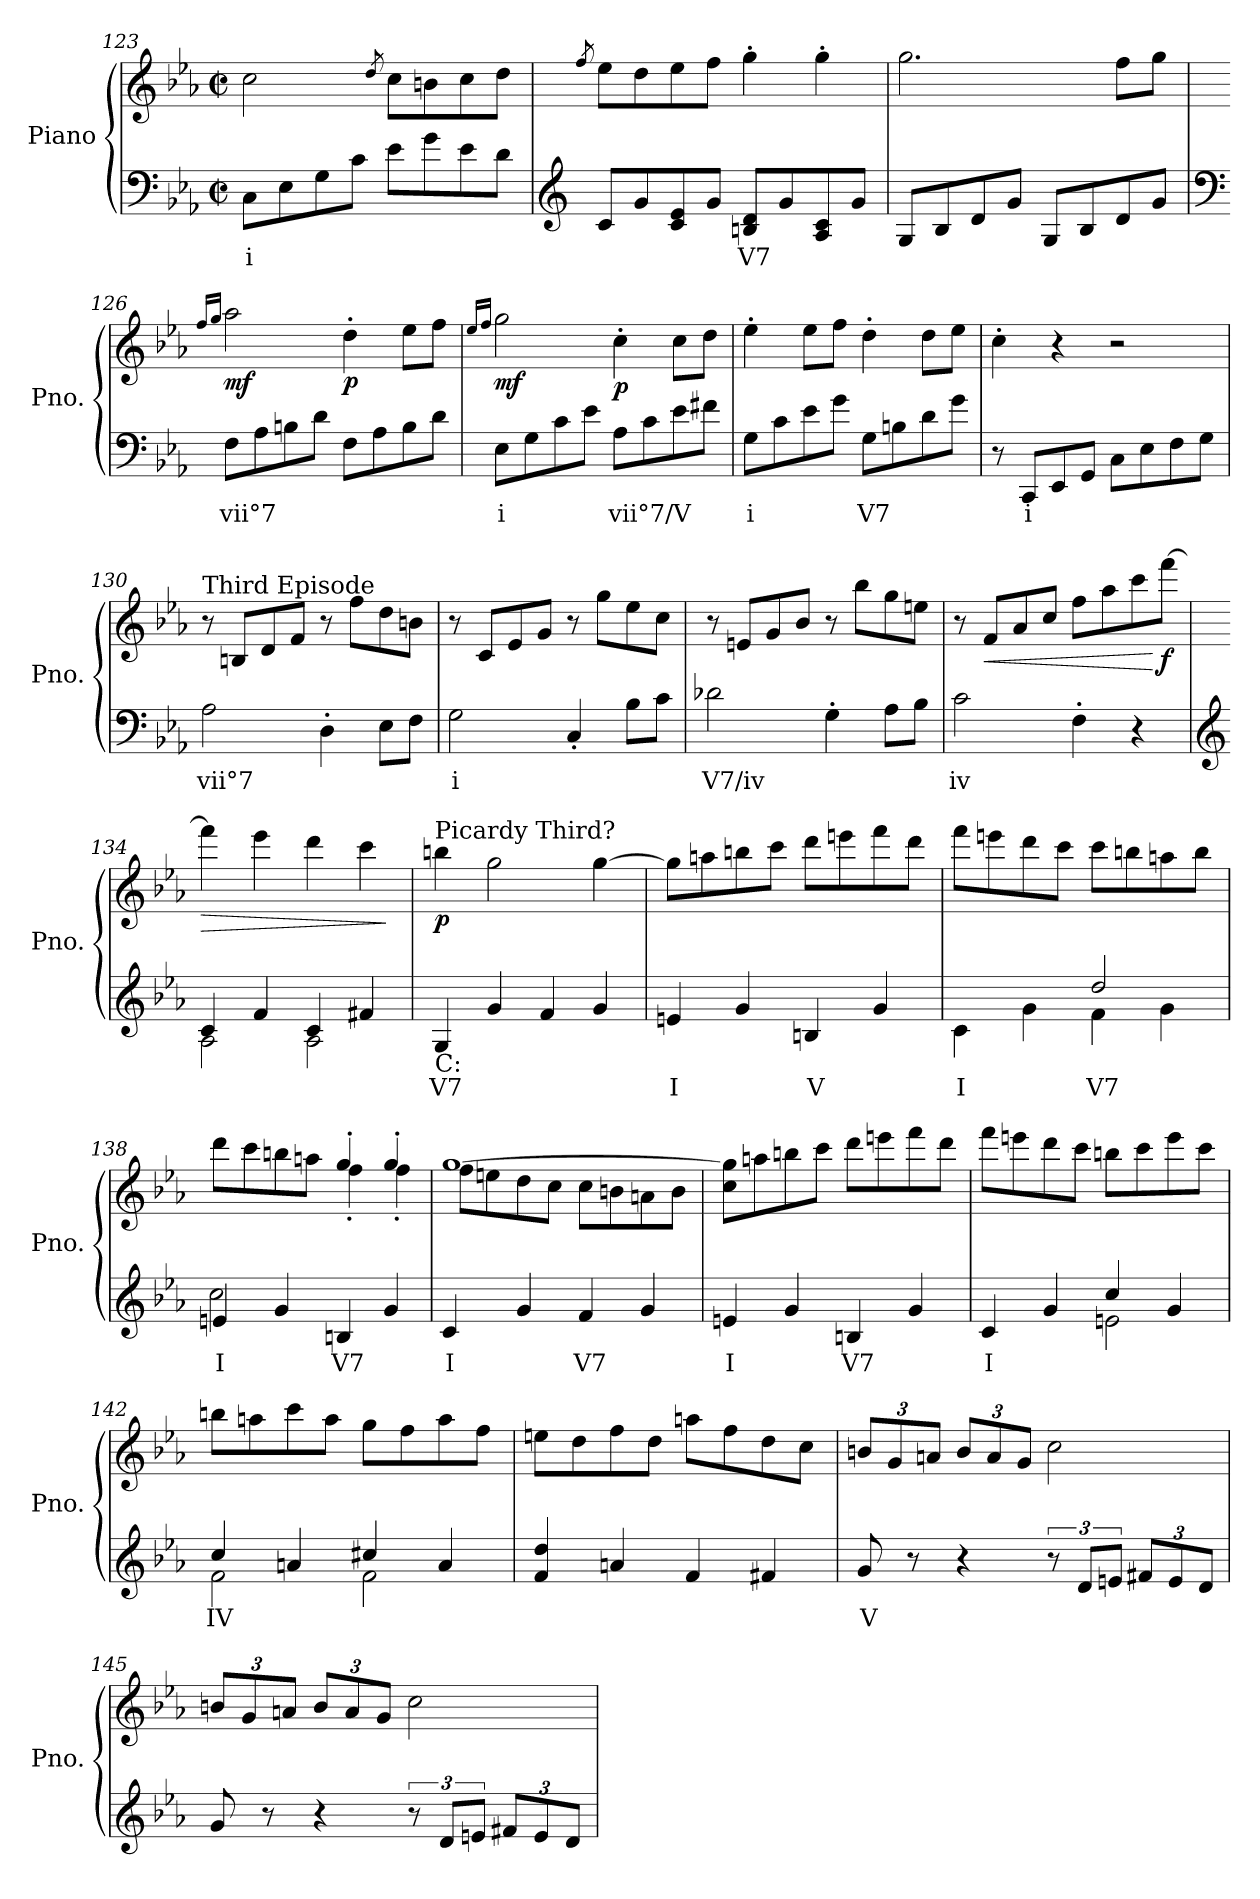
**kern	**text	**kern	**dynam
*part1	*part1	*part1	*part1
*staff2	*staff2	*staff1	*staff1/2
*I"Piano	*	*	*
*I'Pno.	*	*	*
*clefF4	*	*clefG2	*
*k[b-e-a-]	*	*k[b-e-a-]	*
*M2/2	*	*M2/2	*
*met(c|)	*	*met(c|)	*
=123	=123	=123	=123
!	!LO:LY:b	!	!
8C\L	i	2cc\	.
8E-\	.	.	.
8G\	.	.	.
8c\J	.	.	.
.	.	8qdd/	.
8e-\L	.	8cc\L	.
8g\	.	8bn\	.
8e-\	.	8cc\	.
8d\J	.	8dd\J	.
=124	=124	=124	=124
*clefG2	*	*	*
.	.	8qff/	.
8c/L	.	8ee-\L	.
8g/	.	8dd\	.
8c/ 8e-/	.	8ee-\	.
8g/J	.	8ff\J	.
!	!LO:LY:b	!	!
8Bn/ 8d/L	V7	4gg'\	.
8g/	.	.	.
8A-/ 8c/	.	4gg'\	.
8g/J	.	.	.
=125	=125	=125	=125
8G/L	.	2.gg\	.
8B-/	.	.	.
8d/	.	.	.
8g/J	.	.	.
8G/L	.	.	.
8B-/	.	.	.
8d/	.	8ff\L	.
8g/J	.	8gg\J	.
!!LO:LB:g=z
=126	=126	=126	=126
*clefF4	*	*	*
.	.	16qff/LL	.
.	.	16qgg/JJ	.
!	!LO:LY:b	!	!LO:DY:b
8F\L	vii°7	2aa-\	mf
8A-\	.	.	.
8Bn\	.	.	.
8d\J	.	.	.
!	!	!	!LO:DY:b
8F\L	.	4dd'\	p
8A-\	.	.	.
8B\	.	8ee-\L	.
8d\J	.	8ff\J	.
=127	=127	=127	=127
.	.	16qee-/LL	.
.	.	16qff/JJ	.
!	!LO:LY:b	!	!LO:DY:b
8E-\L	i	2gg\	mf
8G\	.	.	.
8c\	.	.	.
8e-\J	.	.	.
!	!LO:LY:b	!	!LO:DY:b
8A-\L	vii°7/V	4cc'\	p
8c\	.	.	.
8e-\	.	8cc\L	.
8f#X\J	.	8dd\J	.
=128	=128	=128	=128
!	!LO:LY:b	!	!
8G\L	i	4ee-'\	.
8c\	.	.	.
8e-\	.	8ee-\L	.
8g\J	.	8ff\J	.
!	!LO:LY:b	!	!
8G\L	V7	4dd'\	.
8Bn\	.	.	.
8d\	.	8dd\L	.
8g\J	.	8ee-\J	.
=129	=129	=129	=129
8r	.	4cc'\	.
!	!LO:LY:b	!	!
8CC/L	i	.	.
8EE-/	.	4r	.
8GG/J	.	.	.
8C\L	.	2r	.
8E-\	.	.	.
8F\	.	.	.
8G\J	.	.	.
=130	=130	=130	=130
!	!	!LO:TX:a:t=Third Episode	!
!	!LO:LY:b	!	!
2A-\	vii°7	8r	.
.	.	8Bn/L	.
.	.	8d/	.
.	.	8f/J	.
4D'\	.	8r	.
.	.	8ff\L	.
8E-\L	.	8dd\	.
8F\J	.	8bn\J	.
=131	=131	=131	=131
!	!LO:LY:b	!	!
2G\	i	8r	.
.	.	8c/L	.
.	.	8e-/	.
.	.	8g/J	.
4C'/	.	8r	.
.	.	8gg\L	.
8B-\L	.	8ee-\	.
8c\J	.	8cc\J	.
=132	=132	=132	=132
!	!LO:LY:b	!	!
2d-X\	V7/iv	8r	.
.	.	8en/L	.
.	.	8g/	.
.	.	8b-/J	.
4G'\	.	8r	.
.	.	8bb-\L	.
8A-\L	.	8gg\	.
8B-\J	.	8een\J	.
!!LO:LB:g=z
=133	=133	=133	=133
!	!LO:LY:b	!	!
2c\	iv	8r	.
!	!	!	!LO:HP:b
.	.	8f/L	<
.	.	8a-/	.
.	.	8cc/J	.
4F'\	.	8ff\L	.
.	.	8aa-\	.
4r	.	8ccc\	.
!	!	!	!LO:DY:n=1:b
.	.	[8fff\J	[ f
=134	=134	=134	=134
*clefG2	*	*	*
*^	*	*	*
!	!	!	!	!LO:HP:b
4c/	2A-\	.	4fff\]	>
4f/	.	.	4eee-\	.
4c/	2A-\	.	4ddd\	.
4f#X/	.	.	4ccc\	.
*v	*v	*	*	*
.	.	.	]
=135	=135	=135	=135
!	!	!LO:TX:a:t=Picardy Third?	!
!LO:TX:b:t=C&colon;	!	!	!
!	!LO:LY:b	!	!LO:DY:b
4G/	V7	4bbn\	p
4g/	.	2gg\	.
4f/	.	.	.
4g/	.	[4gg\	.
=136	=136	=136	=136
!	!LO:LY:b	!	!
4en/	I	8gg\L]	.
.	.	8aan\	.
4g/	.	8bbn\	.
.	.	8ccc\J	.
!	!LO:LY:b	!	!
4Bn/	V	8ddd\L	.
.	.	8eeen\	.
4g/	.	8fff\	.
.	.	8ddd\J	.
=137	=137	=137	=137
!	!LO:LY:b	!	!
*^	*	*	*
4c\	2ryy	I	8fff\L	.
.	.	.	8eeen\	.
4g\	.	.	8ddd\	.
.	.	.	8ccc\J	.
!	!	!LO:LY:b	!	!
4f\	2dd/	V7	8ccc\L	.
.	.	.	8bbn\	.
4g\	.	.	8aan\	.
.	.	.	8bb\J	.
=138	=138	=138	=138	=138
!	!	!LO:LY:b	!	!
*	*	*	*^	*
4en/	2cc\	I	8ddd\L	2ryy	.
.	.	.	8ccc\	.	.
4g/	.	.	8bbn\	.	.
.	.	.	8aan\J	.	.
!	!	!LO:LY:b	!	!	!
4Bn/	2ryy	V7	4gg'/	4ff'\	.
4g/	.	.	4gg'/	4ff'\	.
*v	*v	*	*	*	*
=139	=139	=139	=139	=139
!	!LO:LY:b	!	!	!
4c/	I	[1gg	8ff\L	.
.	.	.	8een\	.
4g/	.	.	8dd\	.
.	.	.	8cc\J	.
!	!LO:LY:b	!	!	!
4f/	V7	.	8cc\L	.
.	.	.	8bn\	.
4g/	.	.	8an\	.
.	.	.	8b\J	.
!!LO:PB:g=z
=140	=140	=140	=140	=140
!	!LO:LY:b	!	!	!
*	*	*v	*v	*
4en/	I	8cc\ 8gg\]L	.
.	.	8aan\	.
4g/	.	8bbn\	.
.	.	8ccc\J	.
!	!LO:LY:b	!	!
4Bn/	V7	8ddd\L	.
.	.	8eeen\	.
4g/	.	8fff\	.
.	.	8ddd\J	.
=141	=141	=141	=141
!	!LO:LY:b	!	!
*^	*	*	*
4c/	2ryy	I	8fff\L	.
.	.	.	8eeen\	.
4g/	.	.	8ddd\	.
.	.	.	8ccc\J	.
4cc/	2en\	.	8bbn\L	.
.	.	.	8ccc\	.
4g/	.	.	8eee\	.
.	.	.	8ccc\J	.
=142	=142	=142	=142	=142
!	!	!LO:LY:b	!	!
4cc/	2f\	IV	8bbn\L	.
.	.	.	8aan\	.
4an/	.	.	8ccc\	.
.	.	.	8aa\J	.
4cc#X/	2f\	.	8gg\L	.
.	.	.	8ff\	.
4a/	.	.	8aa\	.
.	.	.	8ff\J	.
*v	*v	*	*	*
=143	=143	=143	=143
4f/ 4dd/	.	8een\L	.
.	.	8dd\	.
4an/	.	8ff\	.
.	.	8dd\J	.
4f/	.	8aan\L	.
.	.	8ff\	.
4f#X/	.	8dd\	.
.	.	8cc\J	.
=144	=144	=144	=144
!	!LO:LY:b	!	!
*	*	*Xbrackettup	*
8g/	V	12bn/L	.
.	.	12g/	.
8r	.	.	.
.	.	12an/J	.
4r	.	12b/L	.
.	.	12a/	.
.	.	12g/J	.
12r	.	2cc\	.
12d/L	.	.	.
12en/J	.	.	.
*Xbrackettup	*	*	*
12f#X/L	.	.	.
12e/	.	.	.
12d/J	.	.	.
=145	=145	=145	=145
8g/	.	12bn/L	.
.	.	12g/	.
8r	.	.	.
.	.	12an/J	.
4r	.	12b/L	.
.	.	12a/	.
.	.	12g/J	.
*brackettup	*	*	*
12r	.	2cc\	.
12d/L	.	.	.
12en/J	.	.	.
*Xbrackettup	*	*	*
12f#X/L	.	.	.
12e/	.	.	.
12d/J	.	.	.
=	=	=	=
*-	*-	*-	*-
